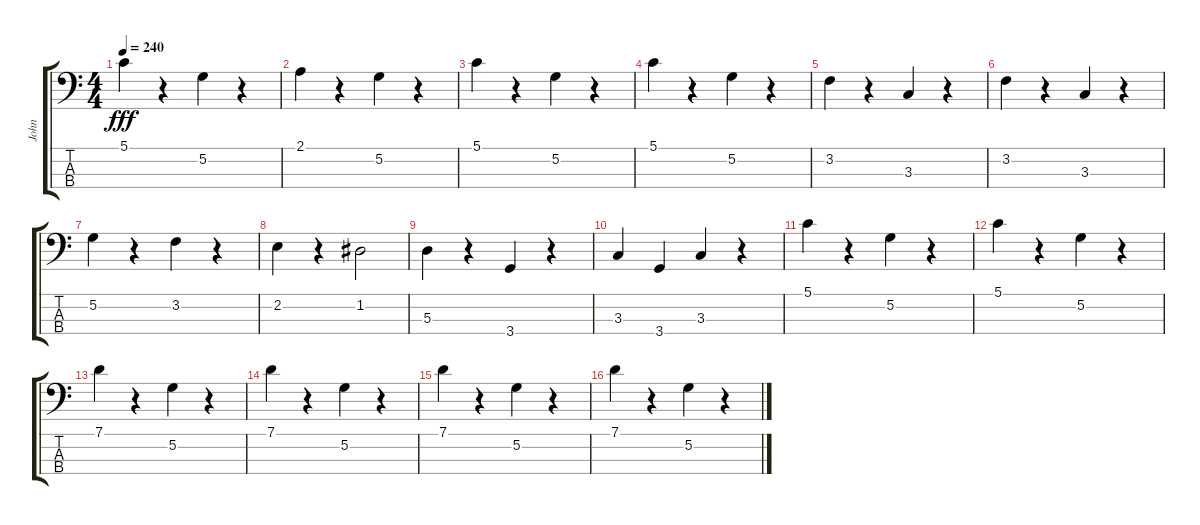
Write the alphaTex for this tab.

\track ("John" "John") {instrument electricbassfinger}
\staff {score tabs}
\tuning (G2 D2 A1 E1) {hide}
\ts (4 4)
\tempo 240
\clef f4
\ks c
5.1.4{dy fff} r.4 5.2.4 r.4 |
2.1.4 r.4 5.2.4 r.4 |
5.1.4 r.4 5.2.4 r.4 |
5.1.4 r.4 5.2.4 r.4 |
3.2.4 r.4 3.3.4 r.4 |
3.2.4 r.4 3.3.4 r.4 |
5.2.4 r.4 3.2.4 r.4 |
2.2.4 r.4 1.2.2 |
5.3.4 r.4 3.4.4 r.4 |
3.3.4 3.4.4 3.3.4 r.4 |
5.1.4 r.4 5.2.4 r.4 |
5.1.4 r.4 5.2.4 r.4 |
7.1.4 r.4 5.2.4 r.4 |
7.1.4 r.4 5.2.4 r.4 |
7.1.4 r.4 5.2.4 r.4 |
7.1.4 r.4 5.2.4 r.4
